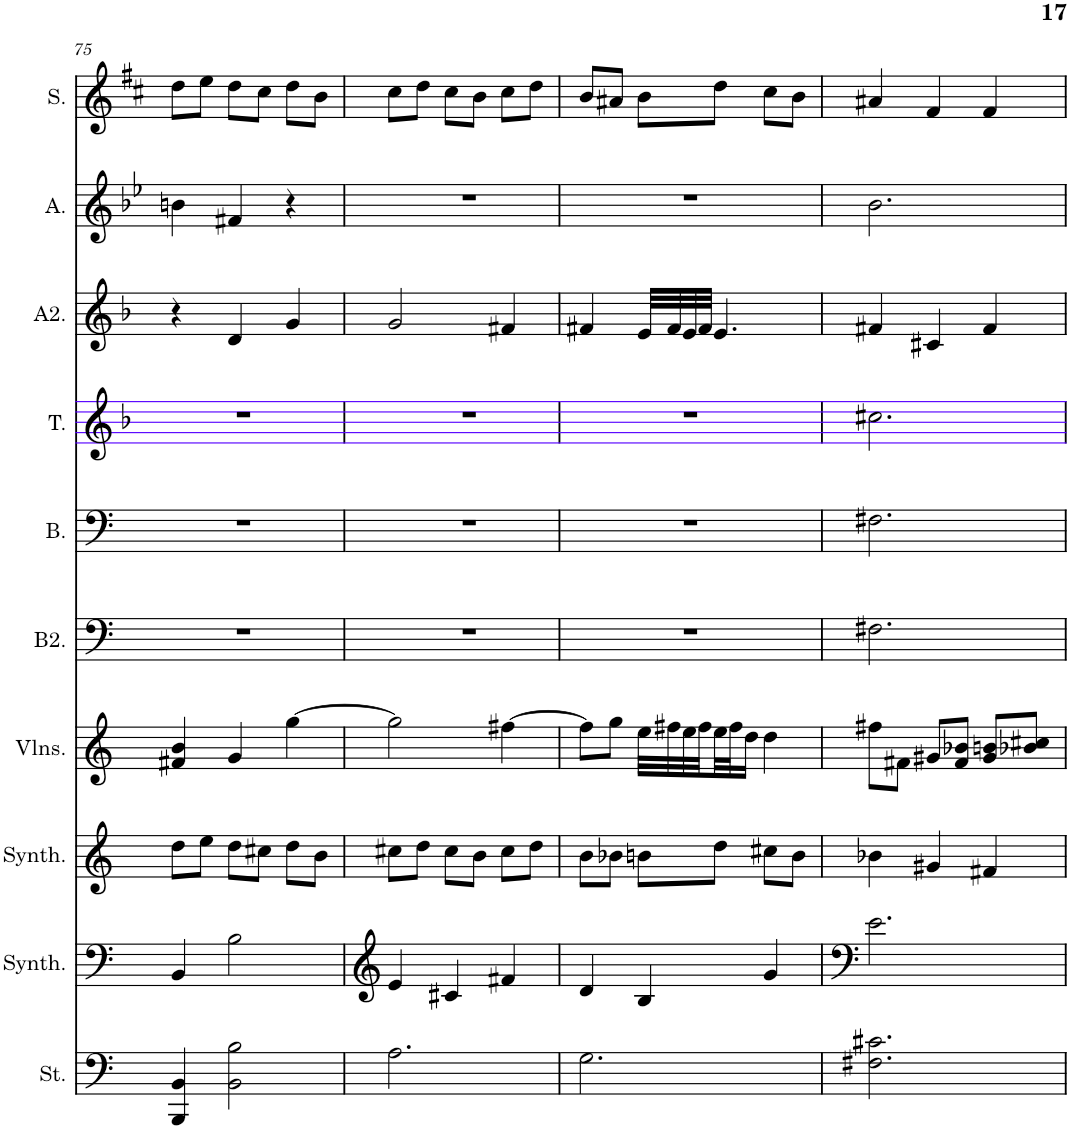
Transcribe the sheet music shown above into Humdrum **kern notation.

**kern	**kern	**kern	**kern	**kern	**kern	**kern	**kern	**kern	**kern
*part10	*part9	*part8	*part7	*part6	*part5	*part4	*part3	*part2	*part1
*staff10	*staff9	*staff8	*staff7	*staff6	*staff5	*staff4	*staff3	*staff2	*staff1
*I"Cordes, D'Bass/Strings, etc	*I"Synthétiseur d'instruments à cordes, Synth strings, etc	*I"Synthétiseur d'instruments à cordes, Synth strings 2	*I"Violons, 1st violins	*I"Basse 2	*I"Basse	*I"Tenor	*I"Alto 2	*I"Alto	*I"Soprano
*I'St.	*I'Synth.	*I'Synth.	*I'Vlns.	*I'B2.	*I'B.	*I'T.	*I'A2.	*I'A.	*I'S.
!!LO:PB:g=z
*clefF4	*clefF4	*clefG2	*clefG2	*clefF4	*clefF4	*clefG2	*clefG2	*clefG2	*clefG2
*k[]	*k[]	*k[]	*k[]	*k[]	*k[]	*k[b-]	*k[b-]	*k[b-e-]	*k[f#c#]
*M3/4	*M3/4	*M3/4	*M3/4	*M3/4	*M3/4	*M3/4	*M3/4	*M3/4	*M3/4
=75	=75	=75	=75	=75	=75	=75	=75	=75	=75
4BBB/ 4BB/	4BB/	8dd\L	4f#X/ 4b/	2.r	2.r	2.r	4r	4bn\	8dd\L
.	.	8ee\J	.	.	.	.	.	.	8ee\J
2BB\ 2B\	2B\	8dd\L	4g/	.	.	.	4d/	4f#X/	8dd\L
.	.	8cc#X\J	.	.	.	.	.	.	8cc#\J
.	.	8dd\L	[4gg\	.	.	.	4g/	4r	8dd\L
.	.	8b\J	.	.	.	.	.	.	8b\J
=76	=76	=76	=76	=76	=76	=76	=76	=76	=76
2.A\	4e/	8cc#X\L	2gg\]	2.r	2.r	2.r	2g/	2.r	8cc#\L
.	.	8dd\J	.	.	.	.	.	.	8dd\J
.	4c#X/	8cc#\L	.	.	.	.	.	.	8cc#\L
.	.	8b\J	.	.	.	.	.	.	8b\J
.	4f#X/	8cc#\L	[4ff#X\	.	.	.	4f#X/	.	8cc#\L
.	.	8dd\J	.	.	.	.	.	.	8dd\J
=77	=77	=77	=77	=77	=77	=77	=77	=77	=77
2.G\	4d/	8b\L	8ff#\L]	2.r	2.r	2.r	4f#X/	2.r	8b/L
.	.	8b-X\J	8gg\J	.	.	.	.	.	8a#X/J
.	4B/	8bn\L	32ee\LLL	.	.	.	32e/LLL	.	8b\L
.	.	.	32ff#X\	.	.	.	32f#/	.	.
.	.	.	32ee\	.	.	.	32e/	.	.
.	.	.	32ff#\	.	.	.	32f#/JJJ	.	.
.	.	8dd\J	32ee\	.	.	.	4.e/	.	8dd\J
.	.	.	32ff#\J	.	.	.	.	.	.
.	.	.	16dd\JJ	.	.	.	.	.	.
.	4g/	8cc#X\L	4dd\	.	.	.	.	.	8cc#\L
.	.	8b\J	.	.	.	.	.	.	8b\J
=78	=78	=78	=78	=78	=78	=78	=78	=78	=78
2.F#X\ 2.c#X\	2.e\	4b-X\	8ff#X\L	2.F#X\	2.F#X\	2.cc#X\	4f#X/	2.b-\	4a#X/
.	.	.	8f#X\J	.	.	.	.	.	.
.	.	4g#X/	8g#X/L	.	.	.	4c#X/	.	4f#/
.	.	.	8f#/ 8b-X/J	.	.	.	.	.	.
.	.	4f#X/	8g#/ 8bn/L	.	.	.	4f#/	.	4f#/
.	.	.	8b-X/ 8cc#X/J	.	.	.	.	.	.
=	=	=	=	=	=	=	=	=	=
*-	*-	*-	*-	*-	*-	*-	*-	*-	*-
